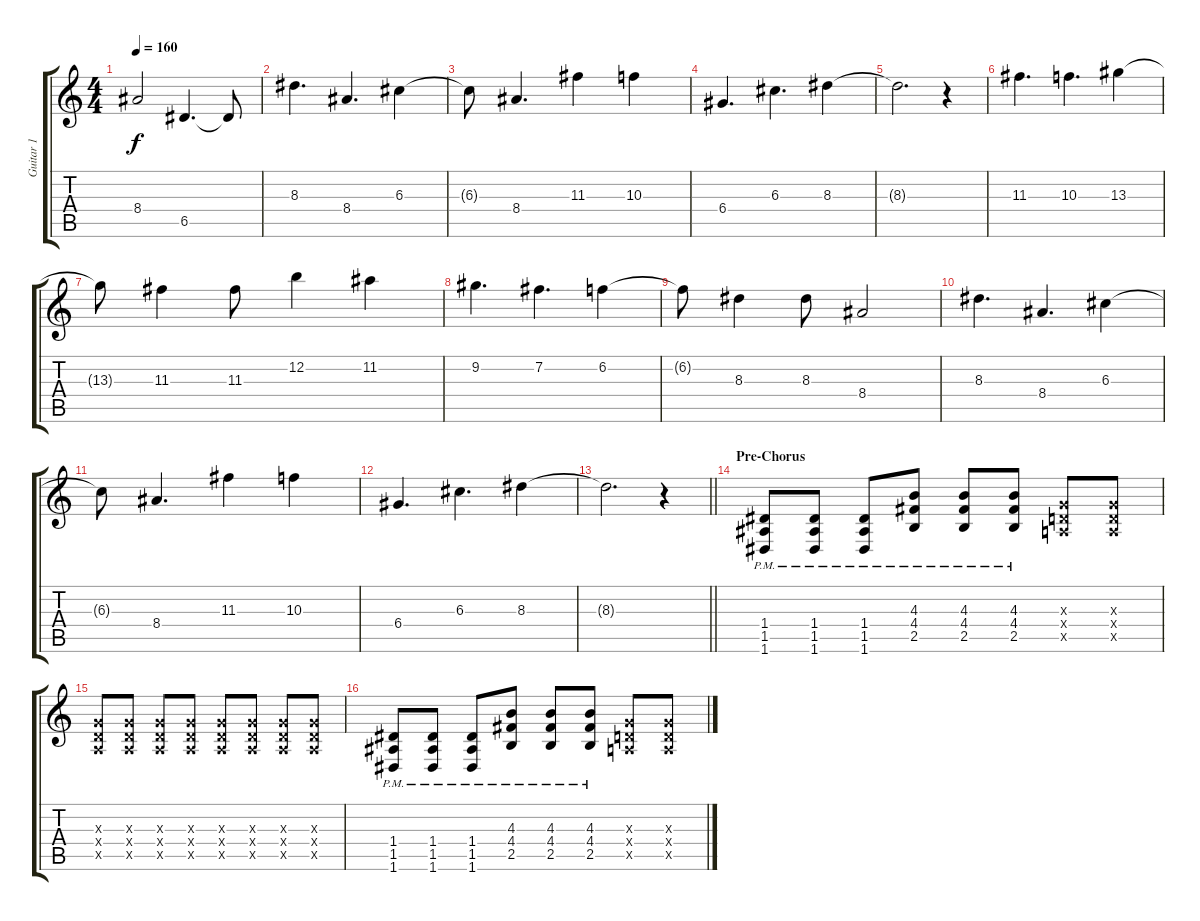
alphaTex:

\track ("Guitar 1" "Guitar 1") {instrument distortionguitar}
\staff {score tabs}
\tuning (E4 B3 G3 D3 A2 D2) {hide}
\ts (4 4)
\tempo 160
\clef g2
\ks c
8.4{t}.2{dy f} 6.5.4{d} 6.5{t}.8 |
8.3.4{d} 8.4.4{d} 6.3.4 |
6.3{t}.8 8.4.4{d} 11.3.4 10.3.4 |
6.4.4{d} 6.3.4{d} 8.3.4 |
8.3{t}.2{d} r.4 |
11.3.4{d} 10.3.4{d} 13.3.4 |
13.3{t}.8 11.3.4 11.3.8 12.2.4 11.2.4 |
9.2.4{d} 7.2.4{d} 6.2.4 |
6.2{t}.8 8.3.4 8.3.8 8.4.2 |
8.3.4{d} 8.4.4{d} 6.3.4 |
6.3{t}.8 8.4.4{d} 11.3.4 10.3.4 |
6.4.4{d} 6.3.4{d} 8.3.4 |
\barLineRight lightlight
8.3{t}.2{d} r.4 |
\section ("" "Pre-Chorus")
(1.4{pm} 1.5{pm} 1.6{pm}).8 (1.4{pm} 1.5{pm} 1.6{pm}).8 (1.4{pm} 1.5{pm} 1.6{pm}).8 (4.3{pm} 4.4{pm} 2.5{pm}).8 (4.3{pm} 4.4{pm} 2.5{pm}).8 (4.3{pm} 4.4{pm} 2.5{pm}).8 (0.3{x} 0.4{x} 0.5{x}).8 (0.3{x} 0.4{x} 0.5{x}).8 |
(0.3{x} 0.4{x} 0.5{x}).8 (0.3{x} 0.4{x} 0.5{x}).8 (0.3{x} 0.4{x} 0.5{x}).8 (0.3{x} 0.4{x} 0.5{x}).8 (0.3{x} 0.4{x} 0.5{x}).8 (0.3{x} 0.4{x} 0.5{x}).8 (0.3{x} 0.4{x} 0.5{x}).8 (0.3{x} 0.4{x} 0.5{x}).8 |
(1.4{pm} 1.5{pm} 1.6{pm}).8 (1.4{pm} 1.5{pm} 1.6{pm}).8 (1.4{pm} 1.5{pm} 1.6{pm}).8 (4.3{pm} 4.4{pm} 2.5{pm}).8 (4.3{pm} 4.4{pm} 2.5{pm}).8 (4.3{pm} 4.4{pm} 2.5{pm}).8 (0.3{x} 0.4{x} 0.5{x}).8 (0.3{x} 0.4{x} 0.5{x}).8
